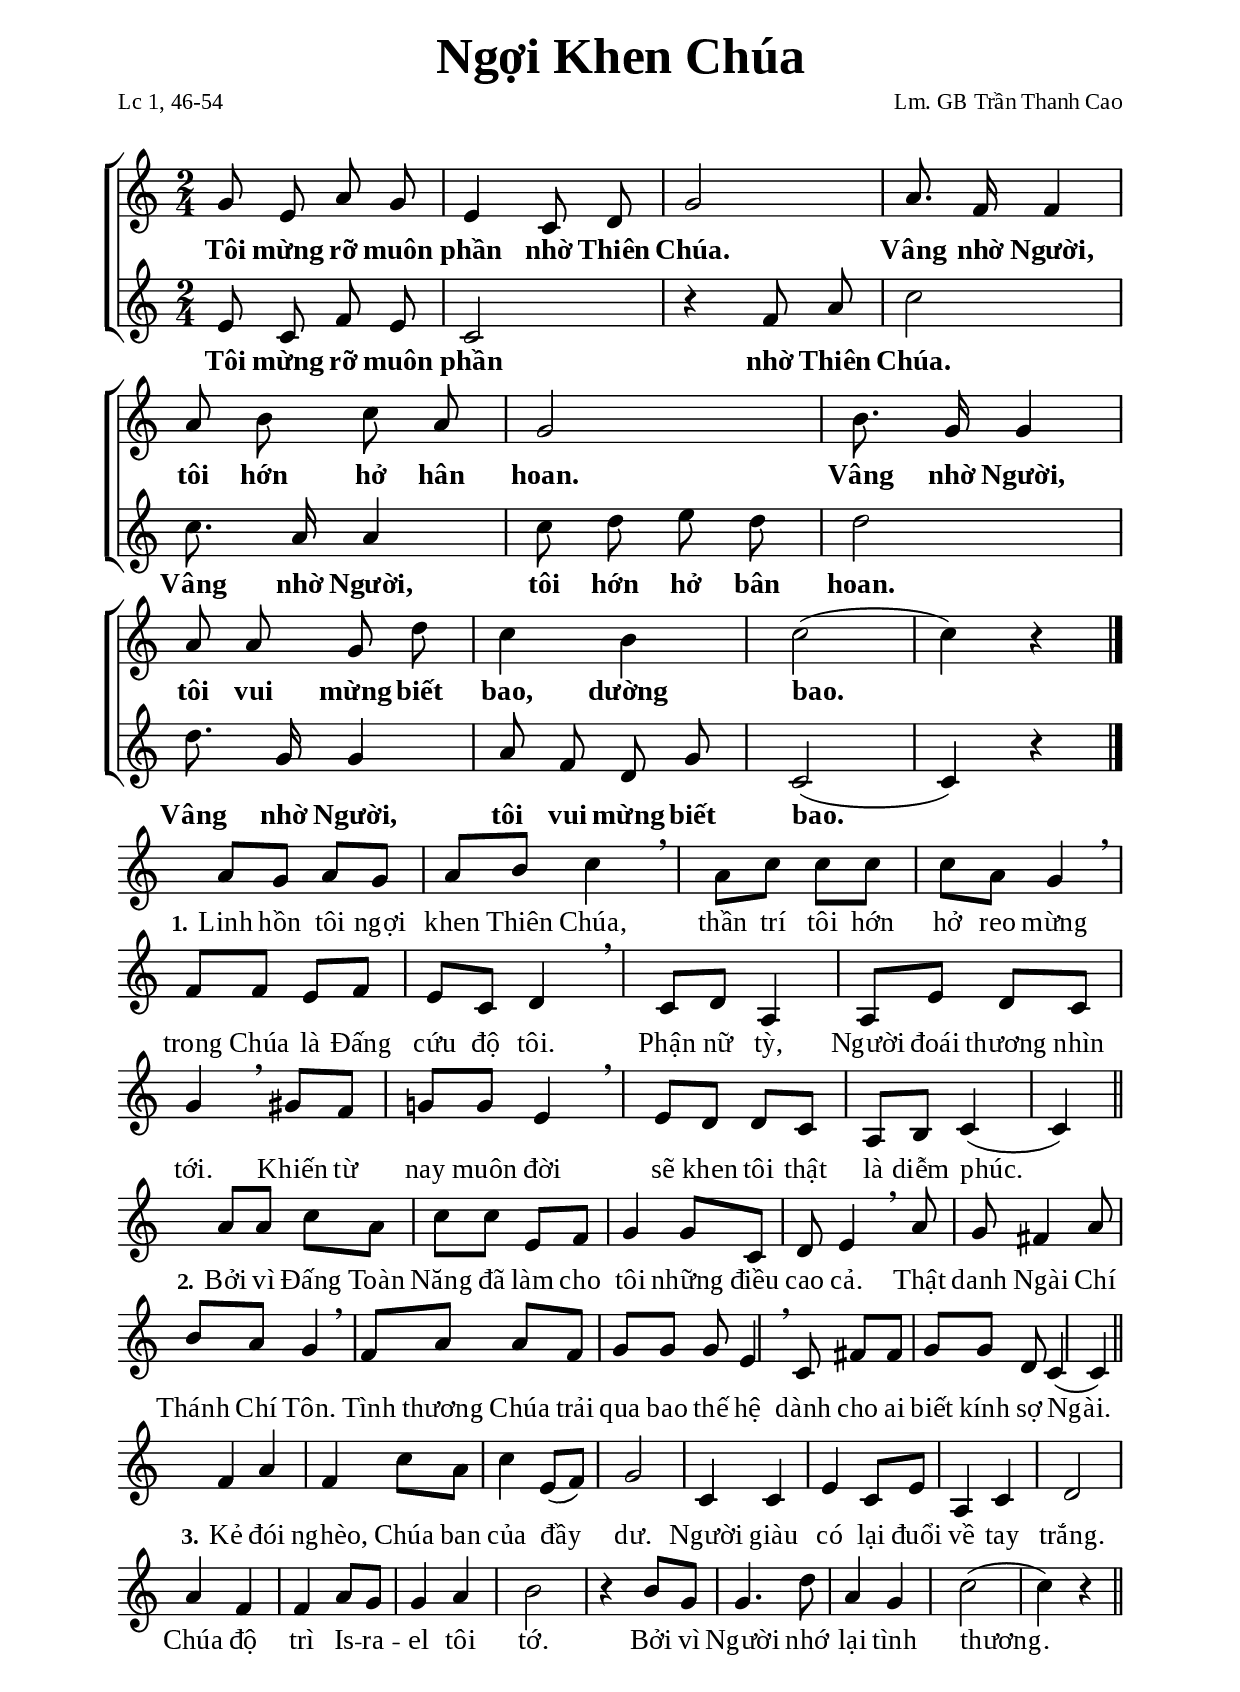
% Cài đặt chung
\version "2.20.0"
\include "english.ly"

\header {
  title = \markup { \fontsize #3 "Ngợi Khen Chúa" }
  poet = "Lc 1, 46-54"
  composer = "Lm. GB Trần Thanh Cao"
  arranger = " "
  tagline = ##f
}

\paper {
  #(set-paper-size "a4")
  top-margin = 10\mm
  bottom-margin = 10\mm
  left-margin = 20\mm
  right-margin = 20\mm
  indent = #0
  #(define fonts
    (make-pango-font-tree
      "Liberation Serif"
      "Liberation Serif"
      "Liberation Serif"
      (/ 20 20)))
  page-count = #1
}

% Nhạc điệp khúc
nhacDiepKhucSop= \relative c' {
  g'8 e a g |
  e4 c8 d |
  g2 |
  a8. f16 f4 |
  a8 b c a |
  g2 |
  b8. g16 g4 |
  a8 a g d' |
  c4 b |
  c2 ( |
  c4) r4 \bar "|."
}

nhacDiepKhucBas = \relative c' {
  e8 c f e |
  c2 |
  r4 f8 a |
  c2 |
  c8. a16 a4 |
  c8 d e d |
  d2 |
  d8. g,16 g4 |
  a8 f d g |
  c,2 ( |
  c4) r
}

% Nhạc phiên khúc
nhacPhienKhucMot = \relative c' {
  a'8 g a g a b c4 \breathe
  a8 c c c c a g4 \breathe
  f8 f e f e c d4 \breathe
  c8 d a4 a8 e' d c g'4 \breathe
  gs8 f g! g e4 \breathe
  e8 d d c a b c4 (c) \bar "||"
}

nhacPhienKhucHai = \relative c' {
  a'8 a c a c c e, f g4
  g8 c, d e4 \breathe
  a8 g fs4 a8 b a g4 \breathe
  f8 a a f g g g e4 \breathe
  c8 fs fs g g d c4 (c) \bar "||"
}

nhacPhienKhucBa = \relative c' {
  f4 a |
  f c'8 a |
  c4 e,8 (f) |
  g2 |
  c,4 c |
  e c8 e |
  a,4 c |
  d2 |
  a'4 f |
  f a8 g |
  g4 a |
  b2 |
  r4 b8 g |
  g4. d'8 |
  a4 g |
  c2 ( |
  c4) r4 \bar "||"
}

% Lời điệp khúc
loiDiepKhucSop = \lyricmode {
  Tôi mừng rỡ muôn phần nhờ Thiên Chúa.
  Vâng nhờ Người, tôi hớn hở hân hoan.
  Vâng nhờ Người, tôi vui mừng biết bao, dường bao.
}

loiDiepKhucBas = \lyricmode {
  Tôi mừng rỡ muôn phần nhờ Thiên Chúa.
  Vâng nhờ Người, tôi hớn hở bân hoan.
  Vâng nhờ Người, tôi vui mừng biết bao.
}

% Lời phiên khúc
loiPhienKhucMot = \lyricmode {
  \set stanza = #"1."
  Linh hồn tôi ngợi khen Thiên Chúa,
  thần trí tôi hớn hở reo mừng
  trong Chúa là Đấng cứu độ tôi.
  Phận nữ tỳ, Người đoái thương nhìn tới.
  Khiến từ nay muôn đời sẽ khen tôi thật là diễm phúc.
}

loiPhienKhucHai = \lyricmode {
  \set stanza = #"2."
  Bởi vì Đấng Toàn Năng đã làm cho tôi những điều cao cả.
  Thật danh Ngài Chí Thánh Chí Tôn.
  Tình thương Chúa trải qua bao thế hệ
  dành cho ai biết kính sợ Ngài.
}

loiPhienKhucBa = \lyricmode {
  \set stanza = #"3."
  Kẻ đói nghèo, Chúa ban của đầy dư.
  Người giàu có lại đuổi về tay trắng.
  Chúa độ trì Is -- ra -- el tôi tớ.
  Bởi vì Người nhớ lại tình thương.
}


% Dàn trang
\score {
  \new ChoirStaff <<
    \new Staff \with {
        \consists "Merge_rests_engraver"
        \magnifyStaff #(magstep +1)
      }
      <<
      \new Voice = beSop {
        \key c \major \time 2/4 \autoBeamOff \nhacDiepKhucSop
      }
      \new Lyrics \lyricsto beSop \loiDiepKhucSop
    >>
    \new Staff \with {
        \consists "Merge_rests_engraver"
        \magnifyStaff #(magstep +1)
      }
      <<
      \new Voice = beBas {
        \key c \major \time 2/4 \autoBeamOff \nhacDiepKhucBas
      }
      \new Lyrics \lyricsto beBas \loiDiepKhucBas
    >>
  >>
  \layout {
    \override Lyrics.LyricText.font-series = #'bold
    \override Lyrics.LyricText.font-size = #+2
    \override Lyrics.LyricSpace.minimum-distance = #0.5
    \override Score.BarNumber.break-visibility = ##(#f #f #f)
    \override Score.SpacingSpanner.uniform-stretching = ##t
  }
}

\score {
  \new ChoirStaff <<
    \new Staff = phienKhuc \with {
        \magnifyStaff #(magstep +1)
      }
      <<
      \new Voice = beSop {
        \key c \major \time 2/4 \nhacPhienKhucMot
      }
    >>
    \new Lyrics \lyricsto beSop \loiPhienKhucMot
  >>
  \layout {
    \override Staff.TimeSignature.transparent = ##t
    \override Lyrics.LyricText.font-size = #+2
    \override Lyrics.LyricSpace.minimum-distance = #0.5
    \override Score.BarNumber.break-visibility = ##(#f #f #f)
    \override Score.SpacingSpanner.uniform-stretching = ##t
    \set Score.barAlways = ##t
    \set Score.defaultBarType = ""
  } 
}

\score {
  \new ChoirStaff <<
    \new Staff = phienKhuc \with {
        \magnifyStaff #(magstep +1)
      }
      <<
      \new Voice = beSop {
        \key c \major \time 2/4 \nhacPhienKhucHai
      }
    >>
    \new Lyrics \lyricsto beSop \loiPhienKhucHai
  >>
  \layout {
    \override Staff.TimeSignature.transparent = ##t
    \override Lyrics.LyricText.font-size = #+2
    \override Lyrics.LyricSpace.minimum-distance = #0.5
    \override Score.BarNumber.break-visibility = ##(#f #f #f)
    \override Score.SpacingSpanner.uniform-stretching = ##t
    \set Score.barAlways = ##t
    \set Score.defaultBarType = ""
  } 
}


\score {
  \new ChoirStaff <<
    \new Staff = phienKhuc \with {
        \magnifyStaff #(magstep +1)
      }
      <<
      \new Voice = beSop {
        \key c \major \time 2/4 \nhacPhienKhucBa
      }
    >>
    \new Lyrics \lyricsto beSop \loiPhienKhucBa
  >>
  \layout {
    \override Staff.TimeSignature.transparent = ##t
    \override Lyrics.LyricText.font-size = #+2
    \override Lyrics.LyricSpace.minimum-distance = #0.5
    \override Score.BarNumber.break-visibility = ##(#f #f #f)
    \override Score.SpacingSpanner.uniform-stretching = ##t
  } 
}
